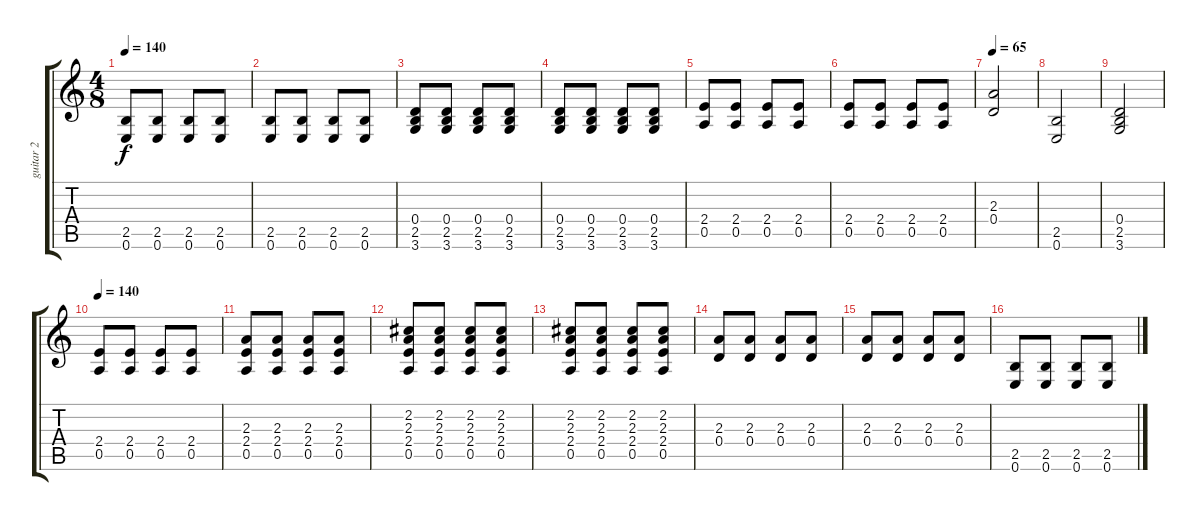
\track ("guitar 2" "guitar 2") {instrument overdrivenguitar}
\staff {score tabs}
\tuning (E4 B3 G3 D3 A2 E2) {hide}
\ts (4 8)
\tempo 140
\clef g2
\ks c
(2.5 0.6).8{dy f} (2.5 0.6).8 (2.5 0.6).8 (2.5 0.6).8 |
(2.5 0.6).8 (2.5 0.6).8 (2.5 0.6).8 (2.5 0.6).8 |
(0.4 2.5 3.6).8 (0.4 2.5 3.6).8 (0.4 2.5 3.6).8 (0.4 2.5 3.6).8 |
(0.4 2.5 3.6).8 (0.4 2.5 3.6).8 (0.4 2.5 3.6).8 (0.4 2.5 3.6).8 |
(2.4 0.5).8 (2.4 0.5).8 (2.4 0.5).8 (2.4 0.5).8 |
(2.4 0.5).8 (2.4 0.5).8 (2.4 0.5).8 (2.4 0.5).8 |
\tempo 65
(2.3 0.4).2 |
(2.5 0.6).2 |
(0.4 2.5 3.6).2 |
\tempo 140
(2.4 0.5).8 (2.4 0.5).8 (2.4 0.5).8 (2.4 0.5).8 |
(2.3 2.4 0.5).8 (2.3 2.4 0.5).8 (2.3 2.4 0.5).8 (2.3 2.4 0.5).8 |
(2.2 2.3 2.4 0.5).8 (2.2 2.3 2.4 0.5).8 (2.2 2.3 2.4 0.5).8 (2.2 2.3 2.4 0.5).8 |
(2.2 2.3 2.4 0.5).8 (2.2 2.3 2.4 0.5).8 (2.2 2.3 2.4 0.5).8 (2.2 2.3 2.4 0.5).8 |
(2.3 0.4).8 (2.3 0.4).8 (2.3 0.4).8 (2.3 0.4).8 |
(2.3 0.4).8 (2.3 0.4).8 (2.3 0.4).8 (2.3 0.4).8 |
(2.5 0.6).8 (2.5 0.6).8 (2.5 0.6).8 (2.5 0.6).8
